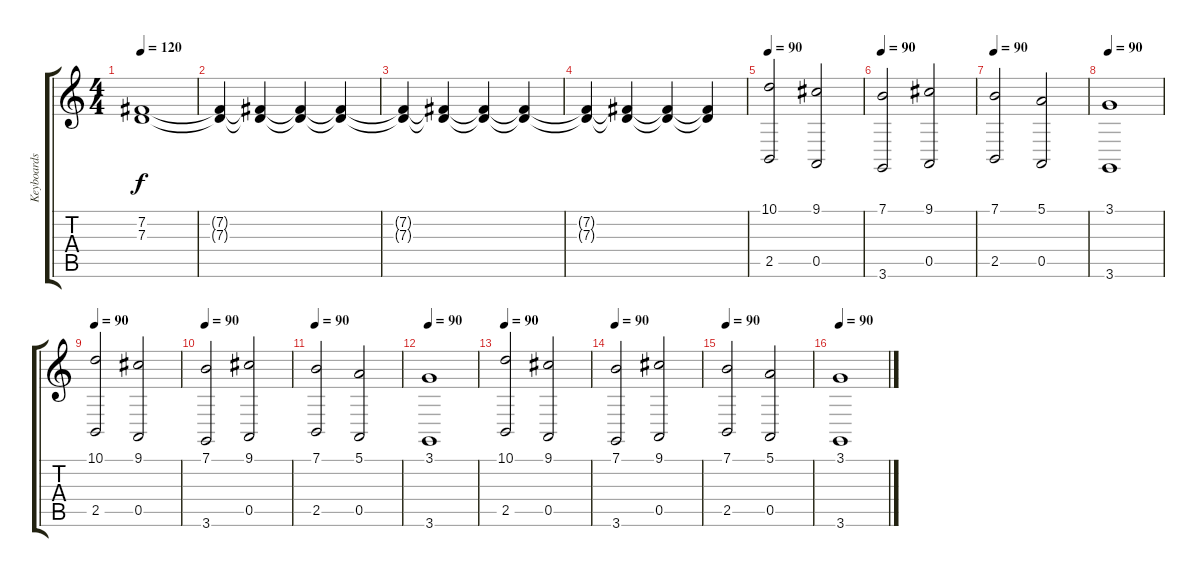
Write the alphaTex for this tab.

\track ("Keyboards" "Keyboards") {instrument stringensemble1}
\staff {score tabs}
\tuning (E4 B3 G3 D3 A2 E2) {hide}
\ts (4 4)
\tempo 120
\clef g2
\ks c
(7.2 7.3).1{dy f volume 12} |
(7.2{t} 7.3{t}).4{volume 10} (7.2{t} 7.3{t}).4{volume 7} (7.2{t} 7.3{t}).4{volume 5} (7.2{t} 7.3{t}).4{volume 3} |
(7.2{t} 7.3{t}).4{volume 2} (7.2{t} 7.3{t}).4{volume 0} (7.2{t} 7.3{t}).4 (7.2{t} 7.3{t}).4 |
(7.2{t} 7.3{t}).4{volume 0} (7.2{t} 7.3{t}).4{volume 0} (7.2{t} 7.3{t}).4 (7.2{t} 7.3{t}).4 |
\tempo 90
(10.1 2.5).2{volume 9 instrument stringensemble1} (9.1 0.5).2 |
\tempo 90
(7.1 3.6).2 (9.1 0.5).2 |
\tempo 90
(7.1 2.5).2 (5.1 0.5).2 |
\tempo 90
(3.1 3.6).1 |
\tempo 90
(10.1 2.5).2{volume 9 instrument stringensemble1} (9.1 0.5).2 |
\tempo 90
(7.1 3.6).2 (9.1 0.5).2 |
\tempo 90
(7.1 2.5).2 (5.1 0.5).2 |
\tempo 90
(3.1 3.6).1 |
\tempo 90
(10.1 2.5).2{volume 9 instrument stringensemble1} (9.1 0.5).2 |
\tempo 90
(7.1 3.6).2 (9.1 0.5).2 |
\tempo 90
(7.1 2.5).2 (5.1 0.5).2 |
\tempo 90
(3.1 3.6).1
